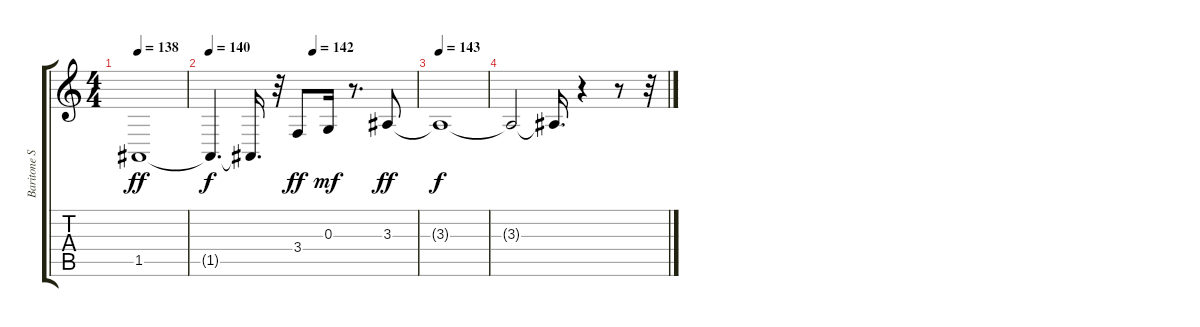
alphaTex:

\track ("Baritone Sax        " "Baritone S") {instrument baritonesax}
\staff {score tabs}
\tuning (E4 B3 G3 D3 A2 E2) {hide}
\ts (4 4)
\tempo 138
\clef g2
\ks c
1.5.1{dy ff} |
\tempo 140
\tempo (142 0.5)
1.5{t}.4{d dy f} 1.5{t}.16{d} r.32 3.4.8{dy ff} 0.3.16{dy mf} r.8{d} 3.3.8{dy ff} |
\tempo 143
3.3{t}.1{dy f} |
3.3{t}.2 3.3{t}.16{d} r.4 r.8 r.32
